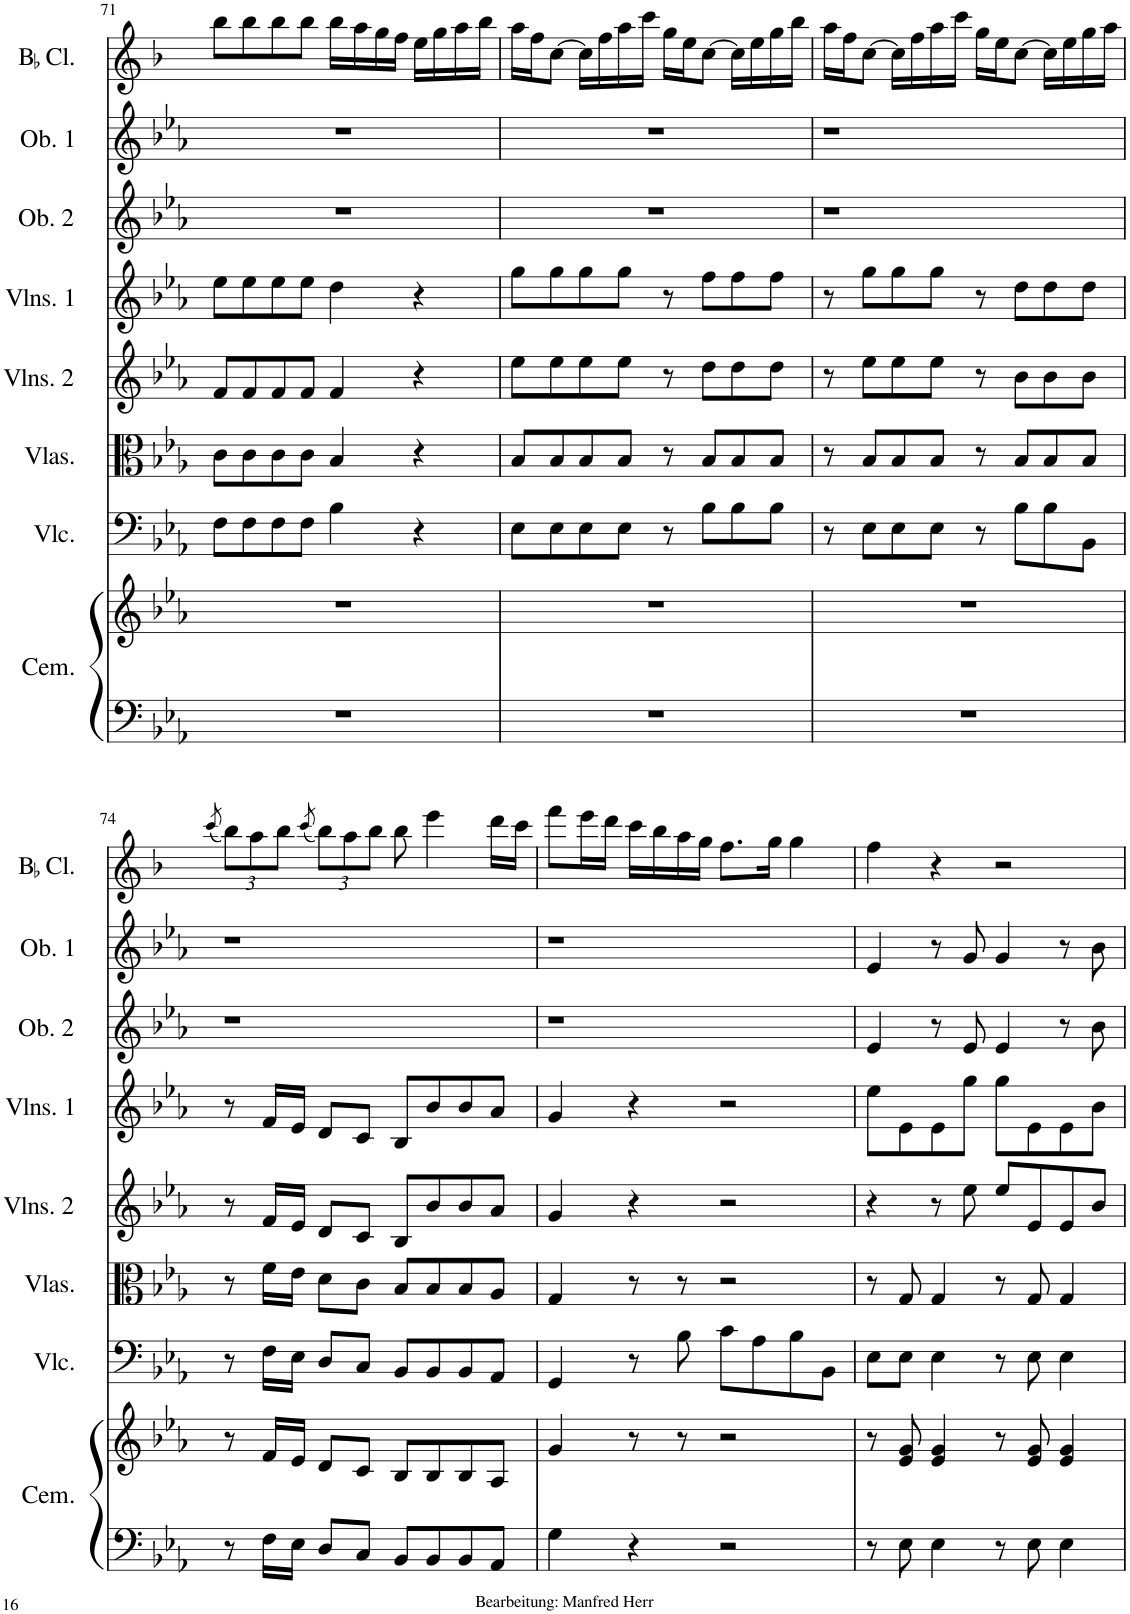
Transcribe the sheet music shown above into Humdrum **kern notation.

**kern	**kern	**kern	**kern	**kern	**kern	**kern	**kern	**kern
*part8	*part8	*part7	*part6	*part5	*part4	*part3	*part2	*part1
*staff9	*staff8	*staff7	*staff6	*staff5	*staff4	*staff3	*staff2	*staff1
*I"Cembalo	*	*I"Violoncello	*I"Violas	*I"Violins 2	*I"Violins 1	*I"Oboe 2	*I"Oboe 1	*I"BaccidentalFlat Clarinet
*I'Cem.	*	*I'Vlc.	*I'Vlas.	*I'Vlns. 2	*I'Vlns. 1	*I'Ob. 2	*I'Ob. 1	*I'BaccidentalFlat Cl.
!!LO:PB:g=z
*clefF4	*clefG2	*clefF4	*clefC3	*clefG2	*clefG2	*clefG2	*clefG2	*clefG2
*	*	*	*	*	*	*	*	*Trd1c2
*k[b-e-a-]	*k[b-e-a-]	*k[b-e-a-]	*k[b-e-a-]	*k[b-e-a-]	*k[b-e-a-]	*k[b-e-a-]	*k[b-e-a-]	*k[b-]
*M4/4	*M4/4	*M4/4	*M4/4	*M4/4	*M4/4	*M4/4	*M4/4	*M4/4
=71	=71	=71	=71	=71	=71	=71	=71	=71
1r	1r	8F\L	8c\L	8f/L	8ee-\L	1r	1r	8bb-\L
.	.	8F\	8c\	8f/	8ee-\	.	.	8bb-\
.	.	8F\	8c\	8f/	8ee-\	.	.	8bb-\
.	.	8F\J	8c\J	8f/J	8ee-\J	.	.	8bb-\J
.	.	4B-\	4B-/	4f/	4dd\	.	.	16bb-\LL
.	.	.	.	.	.	.	.	16aa\
.	.	.	.	.	.	.	.	16gg\
.	.	.	.	.	.	.	.	16ff\JJ
.	.	4r	4r	4r	4r	.	.	16ee\LL
.	.	.	.	.	.	.	.	16gg\
.	.	.	.	.	.	.	.	16aa\
.	.	.	.	.	.	.	.	16bb-\JJ
=72	=72	=72	=72	=72	=72	=72	=72	=72
1r	1r	8E-\L	8B-/L	8ee-\L	8gg\L	1r	1r	16aa\LL
.	.	.	.	.	.	.	.	16ff\J
.	.	8E-\	8B-/	8ee-\	8gg\	.	.	[8cc\J
.	.	8E-\	8B-/	8ee-\	8gg\	.	.	16cc\LL]
.	.	.	.	.	.	.	.	16ff\
.	.	8E-\J	8B-/J	8ee-\J	8gg\J	.	.	16aa\
.	.	.	.	.	.	.	.	16ccc\JJ
.	.	8r	8r	8r	8r	.	.	16gg\LL
.	.	.	.	.	.	.	.	16ee\J
.	.	8B-\L	8B-/L	8dd\L	8ff\L	.	.	[8cc\J
.	.	8B-\	8B-/	8dd\	8ff\	.	.	16cc\LL]
.	.	.	.	.	.	.	.	16ee\
.	.	8B-\J	8B-/J	8dd\J	8ff\J	.	.	16gg\
.	.	.	.	.	.	.	.	16bb-\JJ
=73	=73	=73	=73	=73	=73	=73	=73	=73
1r	1r	8r	8r	8r	8r	1r	1r	16aa\LL
.	.	.	.	.	.	.	.	16ff\J
.	.	8E-\L	8B-/L	8ee-\L	8gg\L	.	.	[8cc\J
.	.	8E-\	8B-/	8ee-\	8gg\	.	.	16cc\LL]
.	.	.	.	.	.	.	.	16ff\
.	.	8E-\J	8B-/J	8ee-\J	8gg\J	.	.	16aa\
.	.	.	.	.	.	.	.	16ccc\JJ
.	.	8r	8r	8r	8r	.	.	16gg\LL
.	.	.	.	.	.	.	.	16ee\J
.	.	8B-\L	8B-/L	8b-\L	8dd\L	.	.	[8cc\J
.	.	8B-\	8B-/	8b-\	8dd\	.	.	16cc\LL]
.	.	.	.	.	.	.	.	16ee\
.	.	8BB-\J	8B-/J	8b-\J	8dd\J	.	.	16gg\
.	.	.	.	.	.	.	.	16aa\JJ
!!LO:LB:g=z
=74	=74	=74	=74	=74	=74	=74	=74	=74
.	.	.	.	.	.	.	.	(8qccc/
*	*	*	*	*	*	*	*	*Xbrackettup
8r	8r	8r	8r	8r	8r	1r	1r	12bb-\L)
.	.	.	.	.	.	.	.	12aa\
16F\LL	16f/LL	16F\LL	16f\LL	16f/LL	16f/LL	.	.	.
.	.	.	.	.	.	.	.	12bb-\J
16E-\JJ	16e-/JJ	16E-\JJ	16e-\JJ	16e-/JJ	16e-/JJ	.	.	.
.	.	.	.	.	.	.	.	(8qccc/
8D/L	8d/L	8D/L	8d\L	8d/L	8d/L	.	.	12bb-\L)
.	.	.	.	.	.	.	.	12aa\
8C/J	8c/J	8C/J	8c\J	8c/J	8c/J	.	.	.
.	.	.	.	.	.	.	.	12bb-\J
8BB-/L	8B-/L	8BB-/L	8B-/L	8B-/L	8B-/L	.	.	8bb-\
8BB-/	8B-/	8BB-/	8B-/	8b-/	8b-/	.	.	4eee\
8BB-/	8B-/	8BB-/	8B-/	8b-/	8b-/	.	.	.
8AA-/J	8A-/J	8AA-/J	8A-/J	8a-/J	8a-/J	.	.	16ddd\LL
.	.	.	.	.	.	.	.	16ccc\JJ
=75	=75	=75	=75	=75	=75	=75	=75	=75
4G\	4g/	4GG/	4G/	4g/	4g/	1r	1r	8fff\L
.	.	.	.	.	.	.	.	16eee\L
.	.	.	.	.	.	.	.	16ddd\JJ
4r	8r	8r	8r	4r	4r	.	.	16ccc\LL
.	.	.	.	.	.	.	.	16bb-\
.	8r	8B-\	8r	.	.	.	.	16aa\
.	.	.	.	.	.	.	.	16gg\JJ
2r	2r	8c\L	2r	2r	2r	.	.	8.ff\L
.	.	8A-\	.	.	.	.	.	.
.	.	.	.	.	.	.	.	16gg\Jk
.	.	8B-\	.	.	.	.	.	4gg\
.	.	8BB-\J	.	.	.	.	.	.
=76	=76	=76	=76	=76	=76	=76	=76	=76
8r	8r	8E-\L	8r	4r	8ee-\L	4e-/	4e-/	4ff\
8E-\	8e-/ 8g/	8E-\J	8G/	.	8e-\	.	.	.
4E-\	4e-/ 4g/	4E-\	4G/	8r	8e-\	8r	8r	4r
.	.	.	.	8ee-\	8gg\J	8e-/	8g/	.
8r	8r	8r	8r	8ee-/L	8gg\L	4e-/	4g/	2r
8E-\	8e-/ 8g/	8E-\	8G/	8e-/	8e-\	.	.	.
4E-\	4e-/ 4g/	4E-\	4G/	8e-/	8e-\	8r	8r	.
.	.	.	.	8b-/J	8b-\J	8b-\	8b-\	.
=	=	=	=	=	=	=	=	=
*-	*-	*-	*-	*-	*-	*-	*-	*-
